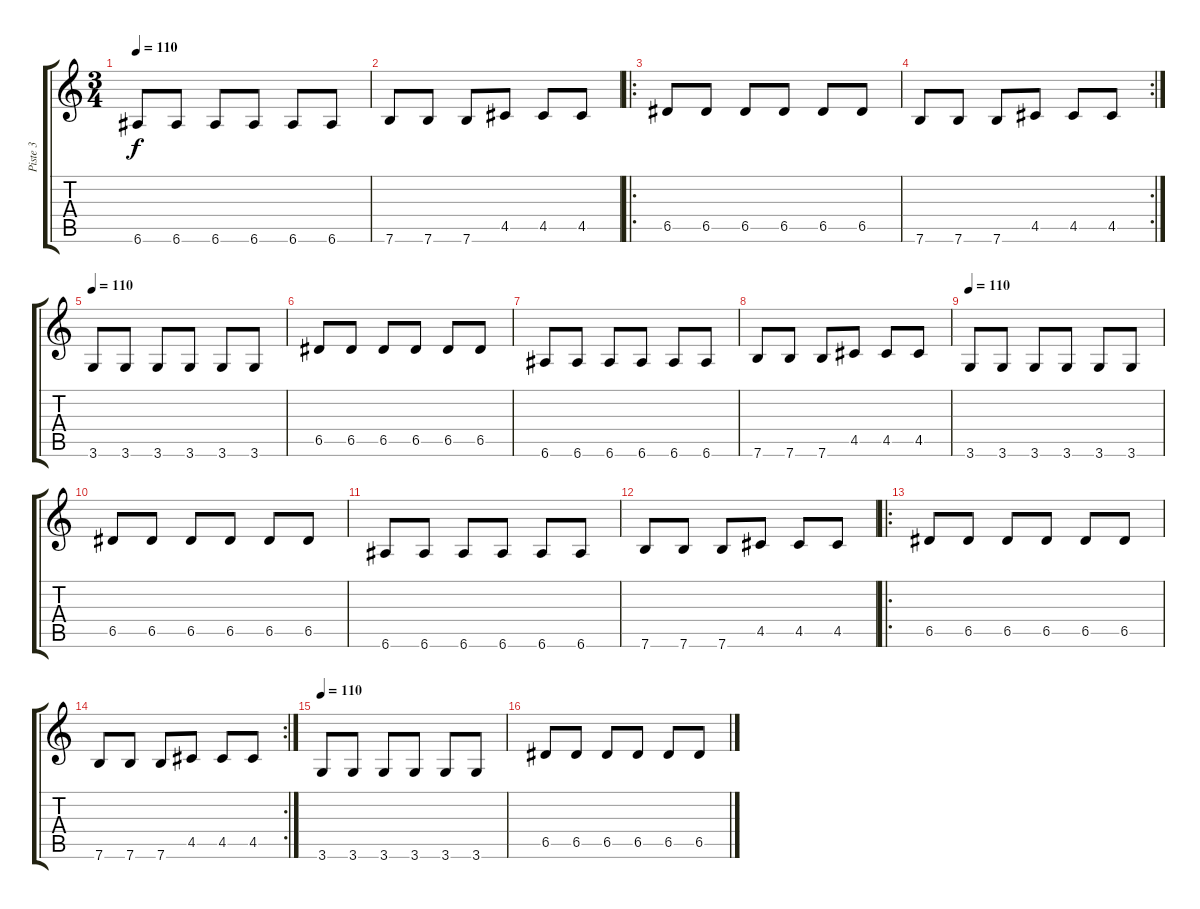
\track ("Piste 3" "Piste 3") {instrument electricbassfinger}
\staff {score tabs}
\tuning (E4 B3 G3 D3 A2 E2) {hide}
\ts (3 4)
\tempo 110
\clef g2
\ks c
6.6.8{dy f} 6.6.8 6.6.8 6.6.8 6.6.8 6.6.8 |
7.6.8 7.6.8 7.6.8 4.5.8 4.5.8 4.5.8 |
\ro
6.5.8 6.5.8 6.5.8 6.5.8 6.5.8 6.5.8 |
\rc 2
7.6.8 7.6.8 7.6.8 4.5.8 4.5.8 4.5.8 |
\tempo 110
3.6.8 3.6.8 3.6.8 3.6.8 3.6.8 3.6.8 |
6.5.8 6.5.8 6.5.8 6.5.8 6.5.8 6.5.8 |
6.6.8 6.6.8 6.6.8 6.6.8 6.6.8 6.6.8 |
7.6.8 7.6.8 7.6.8 4.5.8 4.5.8 4.5.8 |
\tempo 110
3.6.8 3.6.8 3.6.8 3.6.8 3.6.8 3.6.8 |
6.5.8 6.5.8 6.5.8 6.5.8 6.5.8 6.5.8 |
6.6.8 6.6.8 6.6.8 6.6.8 6.6.8 6.6.8 |
7.6.8 7.6.8 7.6.8 4.5.8 4.5.8 4.5.8 |
\ro
6.5.8 6.5.8 6.5.8 6.5.8 6.5.8 6.5.8 |
\rc 2
7.6.8 7.6.8 7.6.8 4.5.8 4.5.8 4.5.8 |
\tempo 110
3.6.8 3.6.8 3.6.8 3.6.8 3.6.8 3.6.8 |
6.5.8 6.5.8 6.5.8 6.5.8 6.5.8 6.5.8
